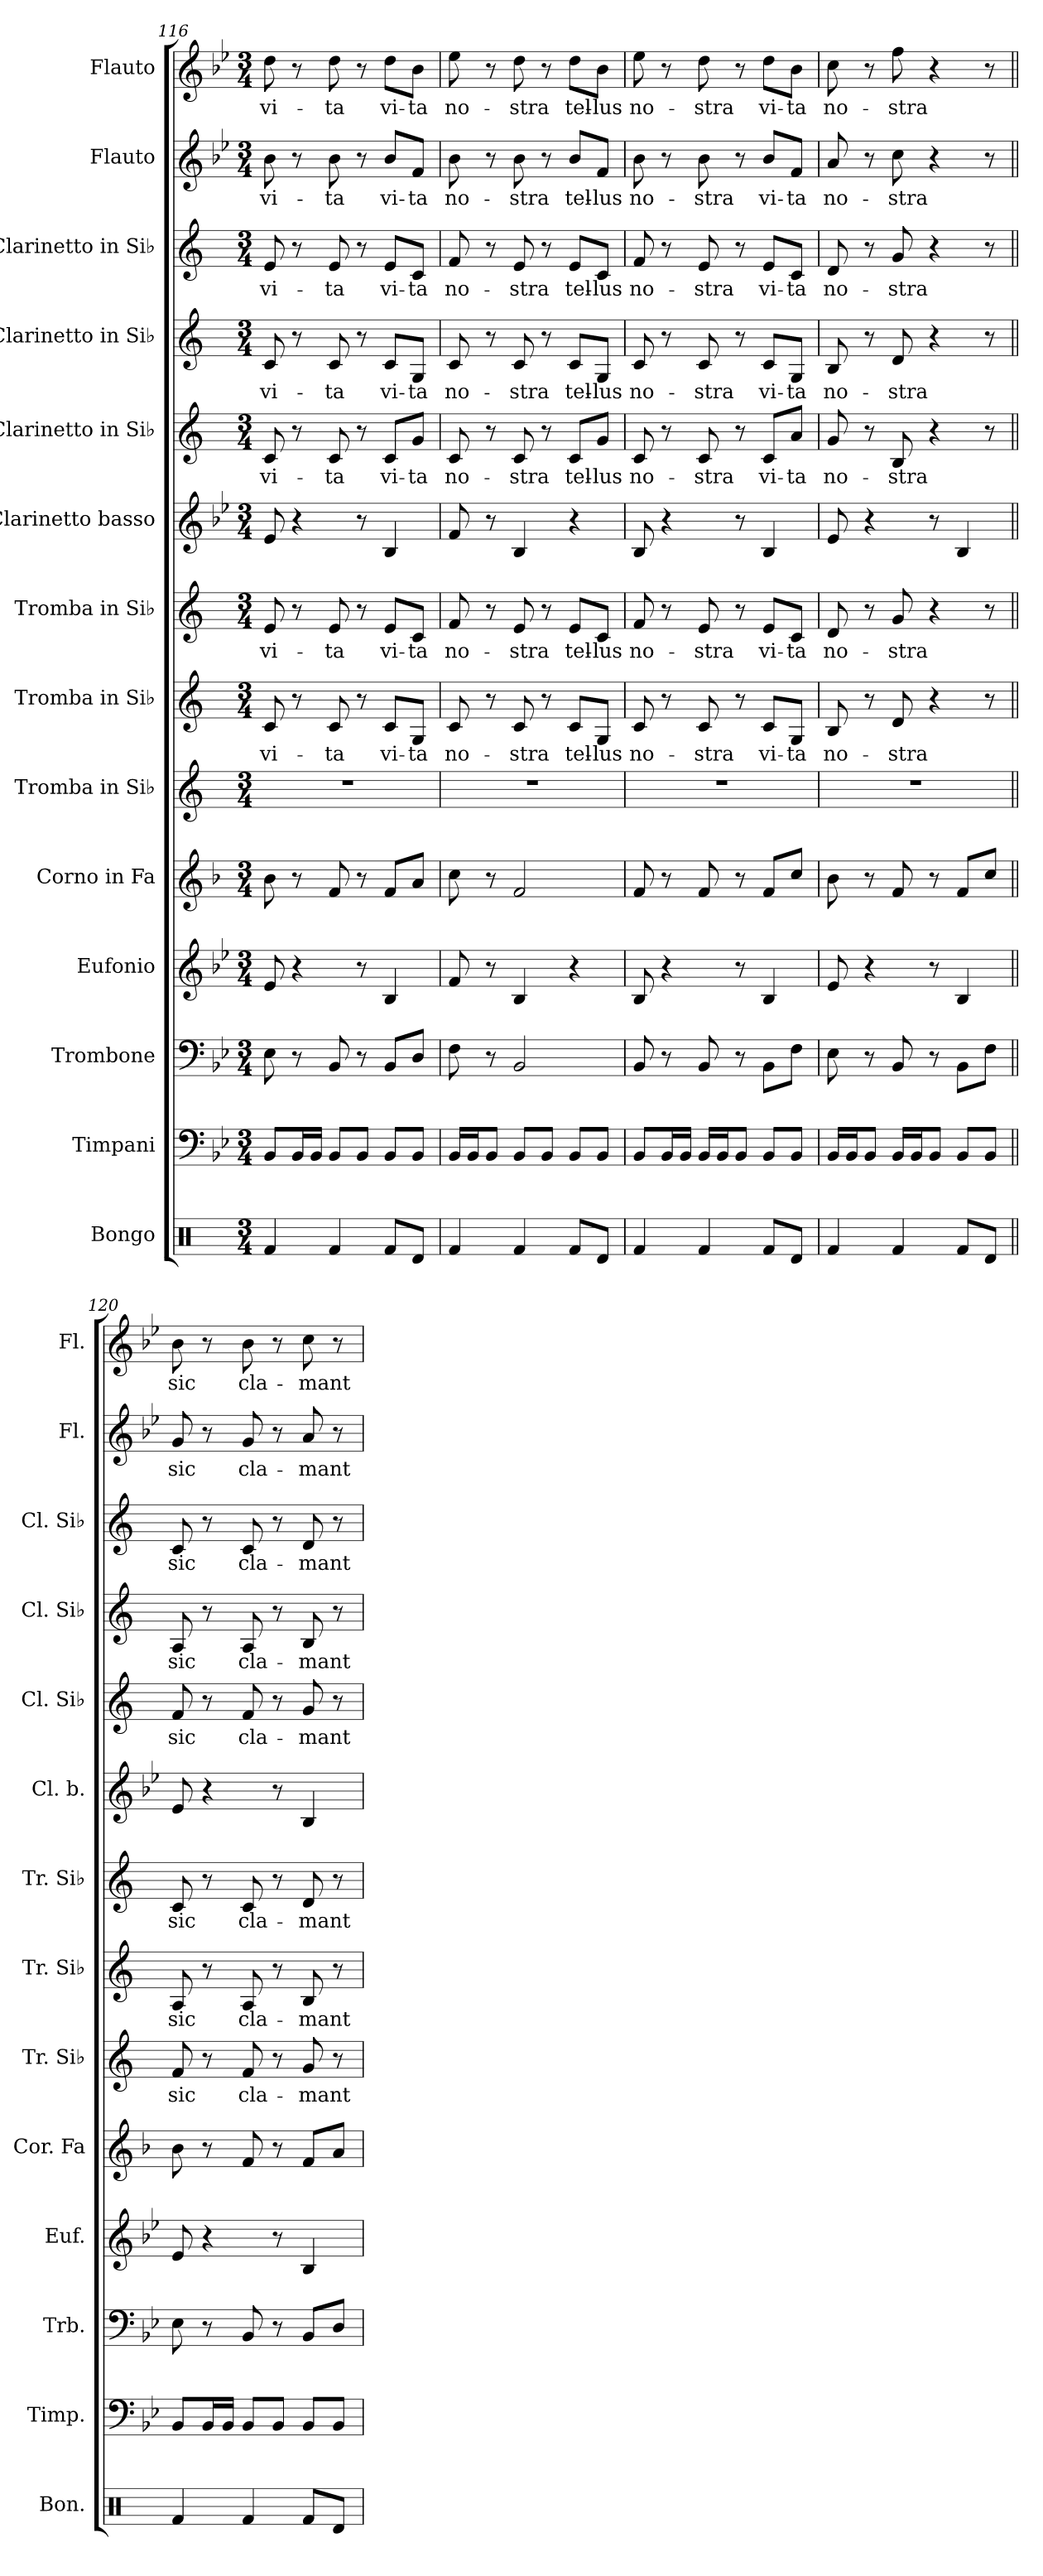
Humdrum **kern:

**kern	**kern	**kern	**kern	**kern	**kern	**text	**kern	**text	**kern	**text	**kern	**kern	**text	**kern	**text	**kern	**text	**kern	**text	**kern	**text
*part14	*part13	*part12	*part11	*part10	*part9	*part9	*part8	*part8	*part7	*part7	*part6	*part5	*part5	*part4	*part4	*part3	*part3	*part2	*part2	*part1	*part1
*staff14	*staff13	*staff12	*staff11	*staff10	*staff9	*staff9	*staff8	*staff8	*staff7	*staff7	*staff6	*staff5	*staff5	*staff4	*staff4	*staff3	*staff3	*staff2	*staff2	*staff1	*staff1
*I"Bongo	*I"Timpani	*I"Trombone	*I"Eufonio	*I"Corno in Fa	*I"Tromba in Si♭	*	*I"Tromba in Si♭	*	*I"Tromba in Si♭	*	*I"Clarinetto basso	*I"Clarinetto in Si♭	*	*I"Clarinetto in Si♭	*	*I"Clarinetto in Si♭	*	*I"Flauto	*	*I"Flauto	*
*I'Bon.	*I'Timp.	*I'Trb.	*I'Euf.	*I'Cor. Fa	*I'Tr. Si♭	*	*I'Tr. Si♭	*	*I'Tr. Si♭	*	*I'Cl. b.	*I'Cl. Si♭	*	*I'Cl. Si♭	*	*I'Cl. Si♭	*	*I'Fl.	*	*I'Fl.	*
*clefX	*clefF4	*clefF4	*clefG2	*clefG2	*clefG2	*	*clefG2	*	*clefG2	*	*clefG2	*clefG2	*	*clefG2	*	*clefG2	*	*clefG2	*	*clefG2	*
*	*	*	*ITrd8c14	*ITrd4c7	*ITrd1c2	*	*ITrd1c2	*	*ITrd1c2	*	*ITrd8c14	*ITrd1c2	*	*ITrd1c2	*	*ITrd1c2	*	*	*	*	*
*k[]	*k[b-e-]	*k[b-e-]	*k[b-e-]	*k[b-e-]	*k[b-e-]	*	*k[b-e-]	*	*k[b-e-]	*	*k[b-e-]	*k[b-e-]	*	*k[b-e-]	*	*k[b-e-]	*	*k[b-e-]	*	*k[b-e-]	*
*M3/4	*M3/4	*M3/4	*M3/4	*M3/4	*M3/4	*	*M3/4	*	*M3/4	*	*M3/4	*M3/4	*	*M3/4	*	*M3/4	*	*M3/4	*	*M3/4	*
=116	=116	=116	=116	=116	=116	=116	=116	=116	=116	=116	=116	=116	=116	=116	=116	=116	=116	=116	=116	=116	=116
!	!	!	!	!	!	!	!	!LO:LY:b	!	!LO:LY:b	!	!	!LO:LY:b	!	!LO:LY:b	!	!LO:LY:b	!	!LO:LY:b	!	!LO:LY:b
4Rf/	8BB-/L	8E-\	8E-/	8e-\	2.r	.	8B-/	vi-	8d/	vi-	8E-/	8B-/	vi-	8B-/	vi-	8d/	vi-	8b-\	vi-	8dd\	vi-
.	16BB-/L	8r	4r	8r	.	.	8r	.	8r	.	4r	8r	.	8r	.	8r	.	8r	.	8r	.
.	16BB-/JJ	.	.	.	.	.	.	.	.	.	.	.	.	.	.	.	.	.	.	.	.
!	!	!	!	!	!	!	!	!LO:LY:b	!	!LO:LY:b	!	!	!LO:LY:b	!	!LO:LY:b	!	!LO:LY:b	!	!LO:LY:b	!	!LO:LY:b
4Rf/	8BB-/L	8BB-/	.	8B-/	.	.	8B-/	-ta	8d/	-ta	.	8B-/	-ta	8B-/	-ta	8d/	-ta	8b-\	-ta	8dd\	-ta
.	8BB-/J	8r	8r	8r	.	.	8r	.	8r	.	8r	8r	.	8r	.	8r	.	8r	.	8r	.
!	!	!	!	!	!	!	!	!LO:LY:b	!	!LO:LY:b	!	!	!LO:LY:b	!	!LO:LY:b	!	!LO:LY:b	!	!LO:LY:b	!	!LO:LY:b
8Rf/L	8BB-/L	8BB-/L	4BB-/	8B-/L	.	.	8B-/L	vi-	8d/L	vi-	4BB-/	8B-/L	vi-	8B-/L	vi-	8d/L	vi-	8b-/L	vi-	8dd\L	vi-
!	!	!	!	!	!	!	!	!LO:LY:b	!	!LO:LY:b	!	!	!LO:LY:b	!	!LO:LY:b	!	!LO:LY:b	!	!LO:LY:b	!	!LO:LY:b
8Rd/J	8BB-/J	8D/J	.	8d/J	.	.	8F/J	-ta	8B-/J	-ta	.	8f/J	-ta	8F/J	-ta	8B-/J	-ta	8f/J	-ta	8b-\J	-ta
=117	=117	=117	=117	=117	=117	=117	=117	=117	=117	=117	=117	=117	=117	=117	=117	=117	=117	=117	=117	=117	=117
!	!	!	!	!	!	!	!	!LO:LY:b	!	!LO:LY:b	!	!	!LO:LY:b	!	!LO:LY:b	!	!LO:LY:b	!	!LO:LY:b	!	!LO:LY:b
4Rf/	16BB-/LL	8F\	8F/	8f\	2.r	.	8B-/	no-	8e-/	no-	8F/	8B-/	no-	8B-/	no-	8e-/	no-	8b-\	no-	8ee-\	no-
.	16BB-/J	.	.	.	.	.	.	.	.	.	.	.	.	.	.	.	.	.	.	.	.
.	8BB-/J	8r	8r	8r	.	.	8r	.	8r	.	8r	8r	.	8r	.	8r	.	8r	.	8r	.
!	!	!	!	!	!	!	!	!LO:LY:b	!	!LO:LY:b	!	!	!LO:LY:b	!	!LO:LY:b	!	!LO:LY:b	!	!LO:LY:b	!	!LO:LY:b
4Rf/	8BB-/L	2BB-/	4BB-/	2B-/	.	.	8B-/	-stra	8d/	-stra	4BB-/	8B-/	-stra	8B-/	-stra	8d/	-stra	8b-\	-stra	8dd\	-stra
.	8BB-/J	.	.	.	.	.	8r	.	8r	.	.	8r	.	8r	.	8r	.	8r	.	8r	.
!	!	!	!	!	!	!	!	!LO:LY:b	!	!LO:LY:b	!	!	!LO:LY:b	!	!LO:LY:b	!	!LO:LY:b	!	!LO:LY:b	!	!LO:LY:b
8Rf/L	8BB-/L	.	4r	.	.	.	8B-/L	tel-	8d/L	tel-	4r	8B-/L	tel-	8B-/L	tel-	8d/L	tel-	8b-/L	tel-	8dd\L	tel-
!	!	!	!	!	!	!	!	!LO:LY:b	!	!LO:LY:b	!	!	!LO:LY:b	!	!LO:LY:b	!	!LO:LY:b	!	!LO:LY:b	!	!LO:LY:b
8Rd/J	8BB-/J	.	.	.	.	.	8F/J	-lus	8B-/J	-lus	.	8f/J	-lus	8F/J	-lus	8B-/J	-lus	8f/J	-lus	8b-\J	-lus
=118	=118	=118	=118	=118	=118	=118	=118	=118	=118	=118	=118	=118	=118	=118	=118	=118	=118	=118	=118	=118	=118
!	!	!	!	!	!	!	!	!LO:LY:b	!	!LO:LY:b	!	!	!LO:LY:b	!	!LO:LY:b	!	!LO:LY:b	!	!LO:LY:b	!	!LO:LY:b
4Rf/	8BB-/L	8BB-/	8BB-/	8B-/	2.r	.	8B-/	no-	8e-/	no-	8BB-/	8B-/	no-	8B-/	no-	8e-/	no-	8b-\	no-	8ee-\	no-
.	16BB-/L	8r	4r	8r	.	.	8r	.	8r	.	4r	8r	.	8r	.	8r	.	8r	.	8r	.
.	16BB-/JJ	.	.	.	.	.	.	.	.	.	.	.	.	.	.	.	.	.	.	.	.
!	!	!	!	!	!	!	!	!LO:LY:b	!	!LO:LY:b	!	!	!LO:LY:b	!	!LO:LY:b	!	!LO:LY:b	!	!LO:LY:b	!	!LO:LY:b
4Rf/	16BB-/LL	8BB-/	.	8B-/	.	.	8B-/	-stra	8d/	-stra	.	8B-/	-stra	8B-/	-stra	8d/	-stra	8b-\	-stra	8dd\	-stra
.	16BB-/J	.	.	.	.	.	.	.	.	.	.	.	.	.	.	.	.	.	.	.	.
.	8BB-/J	8r	8r	8r	.	.	8r	.	8r	.	8r	8r	.	8r	.	8r	.	8r	.	8r	.
!	!	!	!	!	!	!	!	!LO:LY:b	!	!LO:LY:b	!	!	!LO:LY:b	!	!LO:LY:b	!	!LO:LY:b	!	!LO:LY:b	!	!LO:LY:b
8Rf/L	8BB-/L	8BB-\L	4BB-/	8B-/L	.	.	8B-/L	vi-	8d/L	vi-	4BB-/	8B-/L	vi-	8B-/L	vi-	8d/L	vi-	8b-/L	vi-	8dd\L	vi-
!	!	!	!	!	!	!	!	!LO:LY:b	!	!LO:LY:b	!	!	!LO:LY:b	!	!LO:LY:b	!	!LO:LY:b	!	!LO:LY:b	!	!LO:LY:b
8Rd/J	8BB-/J	8F\J	.	8f/J	.	.	8F/J	-ta	8B-/J	-ta	.	8g/J	-ta	8F/J	-ta	8B-/J	-ta	8f/J	-ta	8b-\J	-ta
!!LO:PB:g=z
=119	=119	=119	=119	=119	=119	=119	=119	=119	=119	=119	=119	=119	=119	=119	=119	=119	=119	=119	=119	=119	=119
!	!	!	!	!	!	!	!	!LO:LY:b	!	!LO:LY:b	!	!	!LO:LY:b	!	!LO:LY:b	!	!LO:LY:b	!	!LO:LY:b	!	!LO:LY:b
4Rf/	16BB-/LL	8E-\	8E-/	8e-\	2.r	.	8A/	no-	8c/	no-	8E-/	8f/	no-	8A/	no-	8c/	no-	8a/	no-	8cc\	no-
.	16BB-/J	.	.	.	.	.	.	.	.	.	.	.	.	.	.	.	.	.	.	.	.
.	8BB-/J	8r	4r	8r	.	.	8r	.	8r	.	4r	8r	.	8r	.	8r	.	8r	.	8r	.
!	!	!	!	!	!	!	!	!LO:LY:b	!	!LO:LY:b	!	!	!LO:LY:b	!	!LO:LY:b	!	!LO:LY:b	!	!LO:LY:b	!	!LO:LY:b
4Rf/	16BB-/LL	8BB-/	.	8B-/	.	.	8c/	-stra	8f/	-stra	.	8A/	-stra	8c/	-stra	8f/	-stra	8cc\	-stra	8ff\	-stra
.	16BB-/J	.	.	.	.	.	.	.	.	.	.	.	.	.	.	.	.	.	.	.	.
.	8BB-/J	8r	8r	8r	.	.	4r	.	4r	.	8r	4r	.	4r	.	4r	.	4r	.	4r	.
8Rf/L	8BB-/L	8BB-\L	4BB-/	8B-/L	.	.	.	.	.	.	4BB-/	.	.	.	.	.	.	.	.	.	.
8Rd/J	8BB-/J	8F\J	.	8f/J	.	.	8r	.	8r	.	.	8r	.	8r	.	8r	.	8r	.	8r	.
=120||	=120||	=120||	=120||	=120||	=120||	=120||	=120||	=120||	=120||	=120||	=120||	=120||	=120||	=120||	=120||	=120||	=120||	=120||	=120||	=120||	=120||
!	!	!	!	!	!	!LO:LY:b	!	!LO:LY:b	!	!LO:LY:b	!	!	!LO:LY:b	!	!LO:LY:b	!	!LO:LY:b	!	!LO:LY:b	!	!LO:LY:b
4Rf/	8BB-/L	8E-\	8E-/	8e-\	8e-/	sic	8G/	sic	8B-/	sic	8E-/	8e-/	sic	8G/	sic	8B-/	sic	8g/	sic	8b-\	sic
.	16BB-/L	8r	4r	8r	8r	.	8r	.	8r	.	4r	8r	.	8r	.	8r	.	8r	.	8r	.
.	16BB-/JJ	.	.	.	.	.	.	.	.	.	.	.	.	.	.	.	.	.	.	.	.
!	!	!	!	!	!	!LO:LY:b	!	!LO:LY:b	!	!LO:LY:b	!	!	!LO:LY:b	!	!LO:LY:b	!	!LO:LY:b	!	!LO:LY:b	!	!LO:LY:b
4Rf/	8BB-/L	8BB-/	.	8B-/	8e-/	cla-	8G/	cla-	8B-/	cla-	.	8e-/	cla-	8G/	cla-	8B-/	cla-	8g/	cla-	8b-\	cla-
.	8BB-/J	8r	8r	8r	8r	.	8r	.	8r	.	8r	8r	.	8r	.	8r	.	8r	.	8r	.
!	!	!	!	!	!	!LO:LY:b	!	!LO:LY:b	!	!LO:LY:b	!	!	!LO:LY:b	!	!LO:LY:b	!	!LO:LY:b	!	!LO:LY:b	!	!LO:LY:b
8Rf/L	8BB-/L	8BB-/L	4BB-/	8B-/L	8f/	-mant	8A/	-mant	8c/	-mant	4BB-/	8f/	-mant	8A/	-mant	8c/	-mant	8a/	-mant	8cc\	-mant
8Rd/J	8BB-/J	8D/J	.	8d/J	8r	.	8r	.	8r	.	.	8r	.	8r	.	8r	.	8r	.	8r	.
=	=	=	=	=	=	=	=	=	=	=	=	=	=	=	=	=	=	=	=	=	=
*-	*-	*-	*-	*-	*-	*-	*-	*-	*-	*-	*-	*-	*-	*-	*-	*-	*-	*-	*-	*-	*-
